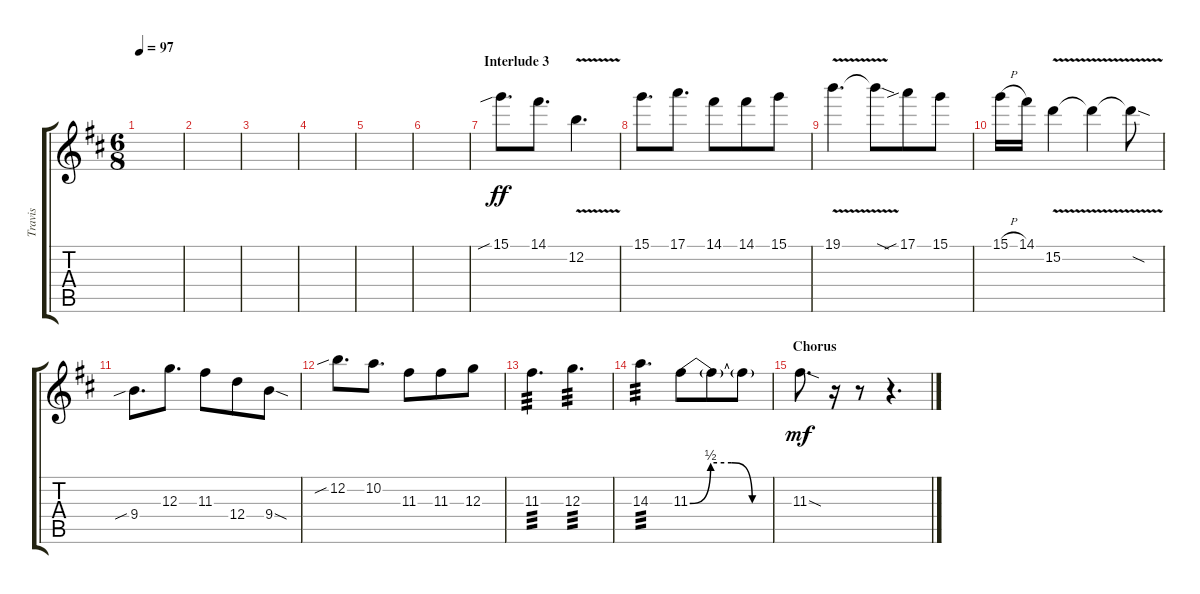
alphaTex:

\track ("Travis" "Travis") {instrument overdrivenguitar}
\staff {score tabs}
\tuning (E4 B3 G3 D3 A2 E2) {hide}
\ts (6 8)
\tempo 97
\clef g2
\ks bminor
|
|
|
|
|
|
\section ("" "Interlude 3")
15.1{sib}.8{d dy ff} 14.1.8{d} 12.2{v}.4{d} |
15.1.8{d} 17.1.8{d} 14.1.8 14.1.8 15.1.8 |
19.1{v}.4{d} 19.1{v sod t}.8 17.1{sib}.8 15.1.8 |
15.1{h}.16 14.1.16 15.2{v}.4 15.2{v t}.4 15.2{v sod t}.8 |
9.4{sib}.8{d} 12.3.8{d} 11.3.8 12.4.8 9.4{sod}.8 |
12.2{sib}.8{d} 10.2.8{d} 11.3.8 11.3.8 12.3.8 |
11.3.4{d tp 3} 12.3.4{d tp 3} |
14.3.4{d tp 3} 11.3{be (custom 0 0 15 2 30 2 45 0 60 0)}.8 11.3{t}.8 11.3{t}.8 |
\section ("" "Chorus")
11.3{sod}.8{d dy mf} r.16 r.8 r.4{d}
